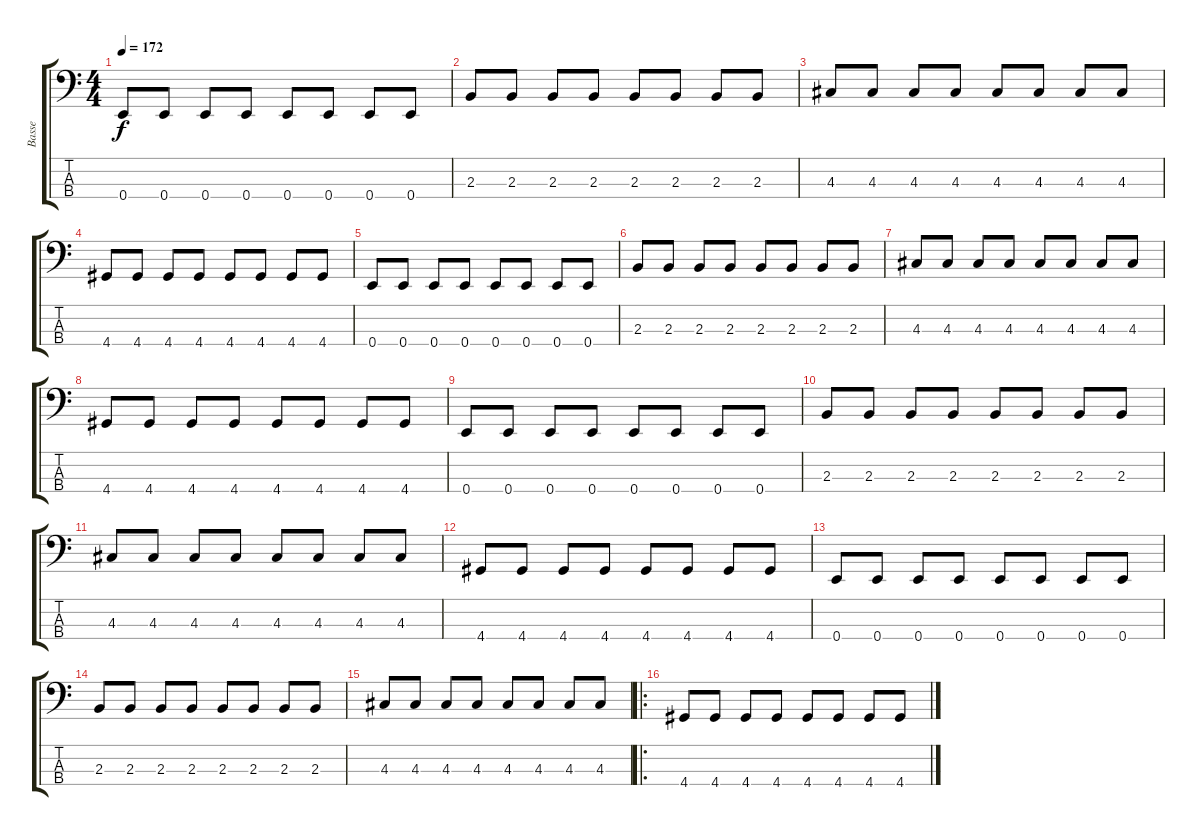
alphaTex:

\track ("Basse" "Basse") {instrument electricbasspick}
\staff {score tabs}
\tuning (G2 D2 A1 E1) {hide}
\ts (4 4)
\tempo 172
\clef f4
\ks c
0.4.8{dy f} 0.4.8 0.4.8 0.4.8 0.4.8 0.4.8 0.4.8 0.4.8 |
2.3.8 2.3.8 2.3.8 2.3.8 2.3.8 2.3.8 2.3.8 2.3.8 |
4.3.8 4.3.8 4.3.8 4.3.8 4.3.8 4.3.8 4.3.8 4.3.8 |
4.4.8 4.4.8 4.4.8 4.4.8 4.4.8 4.4.8 4.4.8 4.4.8 |
0.4.8 0.4.8 0.4.8 0.4.8 0.4.8 0.4.8 0.4.8 0.4.8 |
2.3.8 2.3.8 2.3.8 2.3.8 2.3.8 2.3.8 2.3.8 2.3.8 |
4.3.8 4.3.8 4.3.8 4.3.8 4.3.8 4.3.8 4.3.8 4.3.8 |
4.4.8 4.4.8 4.4.8 4.4.8 4.4.8 4.4.8 4.4.8 4.4.8 |
0.4.8 0.4.8 0.4.8 0.4.8 0.4.8 0.4.8 0.4.8 0.4.8 |
2.3.8 2.3.8 2.3.8 2.3.8 2.3.8 2.3.8 2.3.8 2.3.8 |
4.3.8 4.3.8 4.3.8 4.3.8 4.3.8 4.3.8 4.3.8 4.3.8 |
4.4.8 4.4.8 4.4.8 4.4.8 4.4.8 4.4.8 4.4.8 4.4.8 |
0.4.8 0.4.8 0.4.8 0.4.8 0.4.8 0.4.8 0.4.8 0.4.8 |
2.3.8 2.3.8 2.3.8 2.3.8 2.3.8 2.3.8 2.3.8 2.3.8 |
4.3.8 4.3.8 4.3.8 4.3.8 4.3.8 4.3.8 4.3.8 4.3.8 |
\ro
4.4.8 4.4.8 4.4.8 4.4.8 4.4.8 4.4.8 4.4.8 4.4.8
